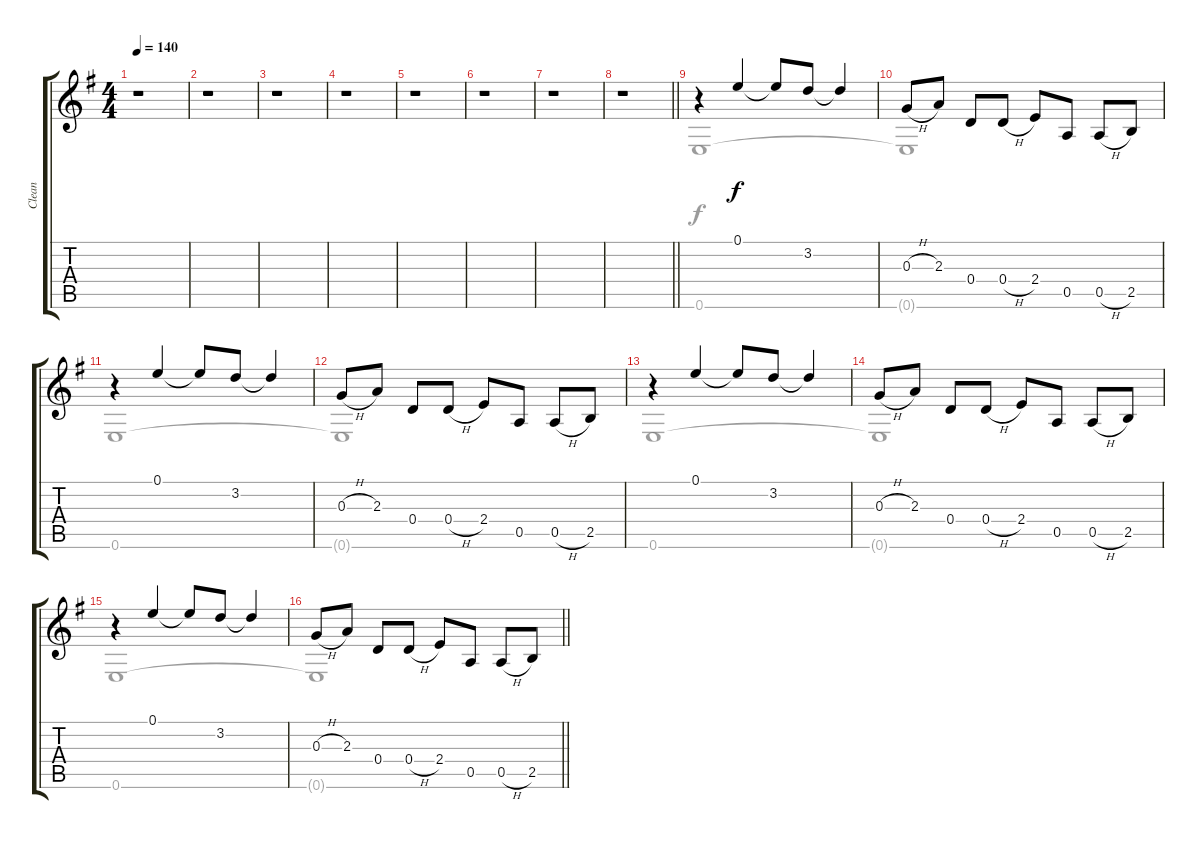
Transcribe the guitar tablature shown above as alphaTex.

\track ("Clean" "Clean") {instrument electricguitarclean}
\staff {score tabs}
\tuning (E4 B3 G3 D3 A2 E2) {hide}
\voice
\ts (4 4)
\tempo 140
\clef g2
\ks g
r.1{dy f instrument electricguitarclean} |
r.1 |
r.1 |
r.1 |
r.1 |
r.1 |
r.1 |
\barLineRight lightlight
r.1 |
r.4 0.1.4 0.1{t}.8 3.2.8 3.2{t}.4 |
0.3{h}.8 2.3.8 0.4.8 0.4{h}.8 2.4.8 0.5.8 0.5{h}.8 2.5.8 |
r.4 0.1.4 0.1{t}.8 3.2.8 3.2{t}.4 |
0.3{h}.8 2.3.8 0.4.8 0.4{h}.8 2.4.8 0.5.8 0.5{h}.8 2.5.8 |
r.4 0.1.4 0.1{t}.8 3.2.8 3.2{t}.4 |
0.3{h}.8 2.3.8 0.4.8 0.4{h}.8 2.4.8 0.5.8 0.5{h}.8 2.5.8 |
r.4 0.1.4 0.1{t}.8 3.2.8 3.2{t}.4 |
\barLineRight lightlight
0.3{h}.8 2.3.8 0.4.8 0.4{h}.8 2.4.8 0.5.8 0.5{h}.8 2.5.8
\voice
\clef g2
\ottava regular
\simile none
\ks g
|
|
|
|
|
|
|
\barLineRight lightlight
|
0.6.1 |
0.6{t}.1 |
0.6.1 |
0.6{t}.1 |
0.6.1 |
0.6{t}.1 |
0.6.1 |
\barLineRight lightlight
0.6{t}.1
